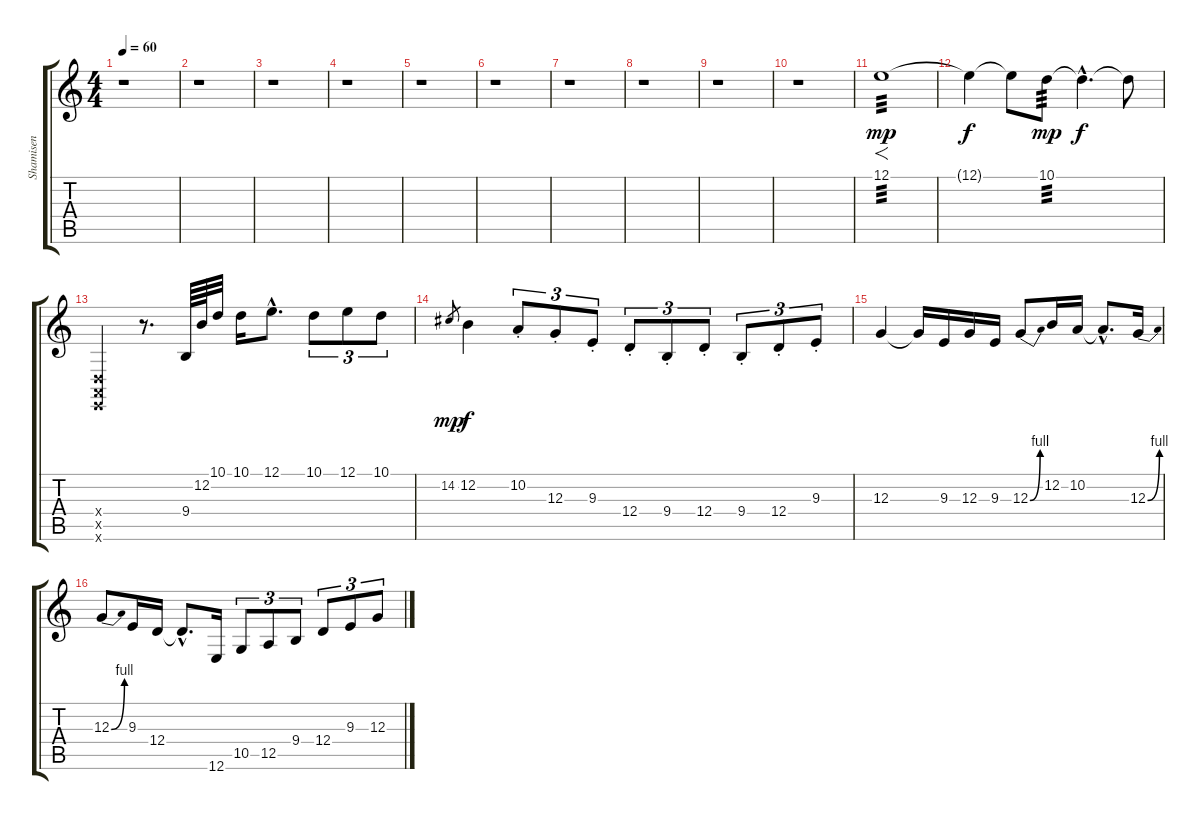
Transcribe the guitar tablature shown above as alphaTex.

\track ("Shamisen" "Shamisen") {instrument shamisen}
\staff {score tabs}
\tuning (E4 B3 G3 D3 A2 E2) {hide}
\ts (4 4)
\tempo 60
\clef g2
\ks c
r.1{dy mp} |
r.1 |
r.1 |
r.1 |
r.1 |
r.1 |
r.1 |
r.1 |
r.1 |
r.1 |
12.1.1{f tp 3} |
12.1{t}.4{dy f} 12.1{t}.8 10.1.8{tp 3 dy mp} 10.1{hac t}.4{d dy f} 10.1{t}.8 |
(0.4{x} 0.5{x} 0.6{x}).4 r.8{d} 9.4.64 12.2.64 10.1.32 10.1.16 12.1{hac}.8{d} 10.1.8{tu (3 2)} 12.1.8{tu (3 2)} 10.1.8{tu (3 2)} |
14.2.8{gr dy mp} 12.2.4{dy f} 10.2{st}.8{tu (3 2)} 12.3{st}.8{tu (3 2)} 9.3{st}.8{tu (3 2)} 12.4{st}.8{tu (3 2)} 9.4{st}.8{tu (3 2)} 12.4{st}.8{tu (3 2)} 9.4{st}.8{tu (3 2)} 12.4{st}.8{tu (3 2)} 9.3{st}.8{tu (3 2)} |
12.3.4 12.3{t}.16 9.3.16 12.3.16 9.3.16 12.3{be (bend 0 0 60 4)}.8 12.2.16 10.2.16 10.2{hac t}.8{d} 12.3{be (bend 0 0 60 4)}.16 |
12.3{be (bend 0 0 60 4)}.8 9.3.16 12.4.16 12.4{hac t}.8{d} 12.6.16 10.5.8{tu (3 2)} 12.5.8{tu (3 2)} 9.4.8{tu (3 2)} 12.4.8{tu (3 2)} 9.3.8{tu (3 2)} 12.3.8{tu (3 2)}
